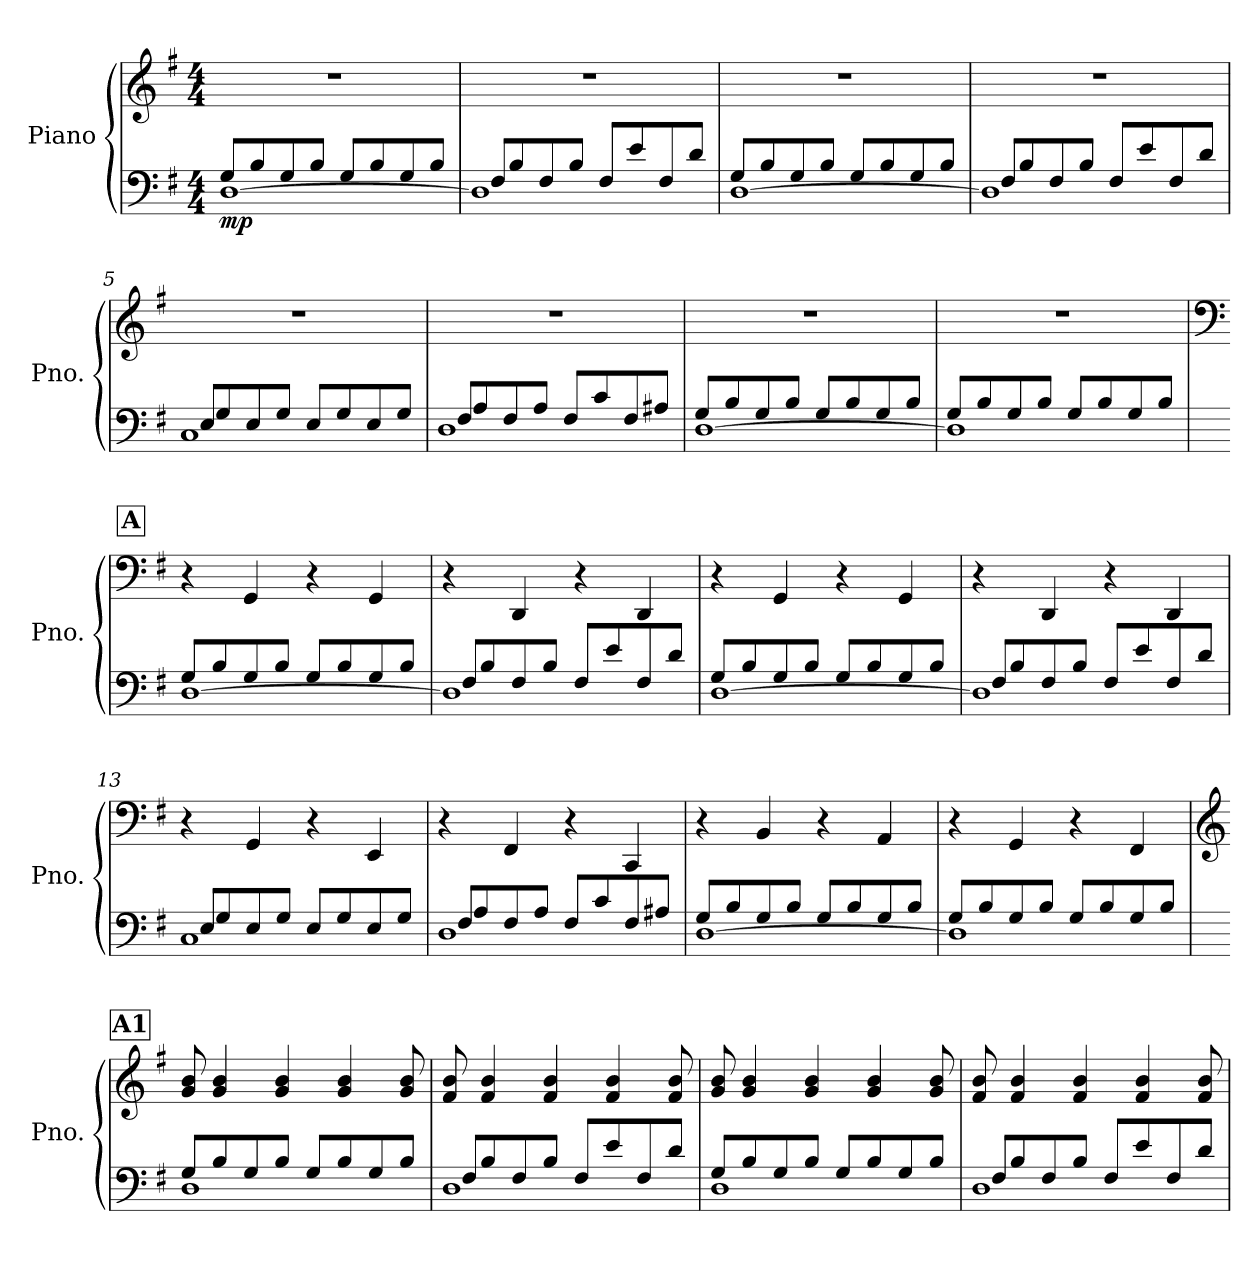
**kern	**kern	**dynam
*part1	*part1	*part1
*staff2	*staff1	*staff1/2
*I"Piano	*	*
*I'Pno.	*	*
*clefF4	*clefG2	*
*k[f#]	*k[f#]	*
*M4/4	*M4/4	*
*MM110	*MM110	*
=1	=1	=1
*^	*	*
!	!	!	!LO:DY:b=2
[1D	8G/L	1r	mp
.	8B/	.	.
.	8G/	.	.
.	8B/J	.	.
.	8G/L	.	.
.	8B/	.	.
.	8G/	.	.
.	8B/J	.	.
=2	=2	=2	=2
1D]	8F#/L	1r	.
.	8B/	.	.
.	8F#/	.	.
.	8B/J	.	.
.	8F#/L	.	.
.	8e/	.	.
.	8F#/	.	.
.	8d/J	.	.
=3	=3	=3	=3
[1D	8G/L	1r	.
.	8B/	.	.
.	8G/	.	.
.	8B/J	.	.
.	8G/L	.	.
.	8B/	.	.
.	8G/	.	.
.	8B/J	.	.
=4	=4	=4	=4
1D]	8F#/L	1r	.
.	8B/	.	.
.	8F#/	.	.
.	8B/J	.	.
.	8F#/L	.	.
.	8e/	.	.
.	8F#/	.	.
.	8d/J	.	.
!!LO:LB:g=z
=5	=5	=5	=5
1C	8E/L	1r	.
.	8G/	.	.
.	8E/	.	.
.	8G/J	.	.
.	8E/L	.	.
.	8G/	.	.
.	8E/	.	.
.	8G/J	.	.
=6	=6	=6	=6
1D	8F#/L	1r	.
.	8A/	.	.
.	8F#/	.	.
.	8A/J	.	.
.	8F#/L	.	.
.	8c/	.	.
.	8F#/	.	.
.	8A#X/J	.	.
=7	=7	=7	=7
[1D	8G/L	1r	.
.	8B/	.	.
.	8G/	.	.
.	8B/J	.	.
.	8G/L	.	.
.	8B/	.	.
.	8G/	.	.
.	8B/J	.	.
=8	=8	=8	=8
1D]	8G/L	1r	.
.	8B/	.	.
.	8G/	.	.
.	8B/J	.	.
.	8G/L	.	.
.	8B/	.	.
.	8G/	.	.
.	8B/J	.	.
!!LO:LB:g=z
!!LO:REH:place=s1:a:B:fs=14:t=A
=9	=9	=9	=9
*	*	*clefF4	*
[1D	8G/L	4r	.
.	8B/	.	.
.	8G/	4GG/	.
.	8B/J	.	.
.	8G/L	4r	.
.	8B/	.	.
.	8G/	4GG/	.
.	8B/J	.	.
=10	=10	=10	=10
1D]	8F#/L	4r	.
.	8B/	.	.
.	8F#/	4DD/	.
.	8B/J	.	.
.	8F#/L	4r	.
.	8e/	.	.
.	8F#/	4DD/	.
.	8d/J	.	.
=11	=11	=11	=11
[1D	8G/L	4r	.
.	8B/	.	.
.	8G/	4GG/	.
.	8B/J	.	.
.	8G/L	4r	.
.	8B/	.	.
.	8G/	4GG/	.
.	8B/J	.	.
=12	=12	=12	=12
1D]	8F#/L	4r	.
.	8B/	.	.
.	8F#/	4DD/	.
.	8B/J	.	.
.	8F#/L	4r	.
.	8e/	.	.
.	8F#/	4DD/	.
.	8d/J	.	.
!!LO:LB:g=z
=13	=13	=13	=13
1C	8E/L	4r	.
.	8G/	.	.
.	8E/	4GG/	.
.	8G/J	.	.
.	8E/L	4r	.
.	8G/	.	.
.	8E/	4EE/	.
.	8G/J	.	.
=14	=14	=14	=14
1D	8F#/L	4r	.
.	8A/	.	.
.	8F#/	4FF#/	.
.	8A/J	.	.
.	8F#/L	4r	.
.	8c/	.	.
.	8F#/	4CC/	.
.	8A#X/J	.	.
=15	=15	=15	=15
[1D	8G/L	4r	.
.	8B/	.	.
.	8G/	4BB/	.
.	8B/J	.	.
.	8G/L	4r	.
.	8B/	.	.
.	8G/	4AA/	.
.	8B/J	.	.
=16	=16	=16	=16
1D]	8G/L	4r	.
.	8B/	.	.
.	8G/	4GG/	.
.	8B/J	.	.
.	8G/L	4r	.
.	8B/	.	.
.	8G/	4FF#/	.
.	8B/J	.	.
!!LO:LB:g=z
!!LO:REH:place=s1:a:B:fs=14:t=A1
=17	=17	=17	=17
*	*	*clefG2	*
1D	8G/L	8g/ 8b/	.
.	8B/	4g/ 4b/	.
.	8G/	.	.
.	8B/J	4g/ 4b/	.
.	8G/L	.	.
.	8B/	4g/ 4b/	.
.	8G/	.	.
.	8B/J	8g/ 8b/	.
=18	=18	=18	=18
1D	8F#/L	8f#/ 8b/	.
.	8B/	4f#/ 4b/	.
.	8F#/	.	.
.	8B/J	4f#/ 4b/	.
.	8F#/L	.	.
.	8e/	4f#/ 4b/	.
.	8F#/	.	.
.	8d/J	8f#/ 8b/	.
=19	=19	=19	=19
1D	8G/L	8g/ 8b/	.
.	8B/	4g/ 4b/	.
.	8G/	.	.
.	8B/J	4g/ 4b/	.
.	8G/L	.	.
.	8B/	4g/ 4b/	.
.	8G/	.	.
.	8B/J	8g/ 8b/	.
=20	=20	=20	=20
1D	8F#/L	8f#/ 8b/	.
.	8B/	4f#/ 4b/	.
.	8F#/	.	.
.	8B/J	4f#/ 4b/	.
.	8F#/L	.	.
.	8e/	4f#/ 4b/	.
.	8F#/	.	.
.	8d/J	8f#/ 8b/	.
*v	*v	*	*
=	=	=
*-	*-	*-
